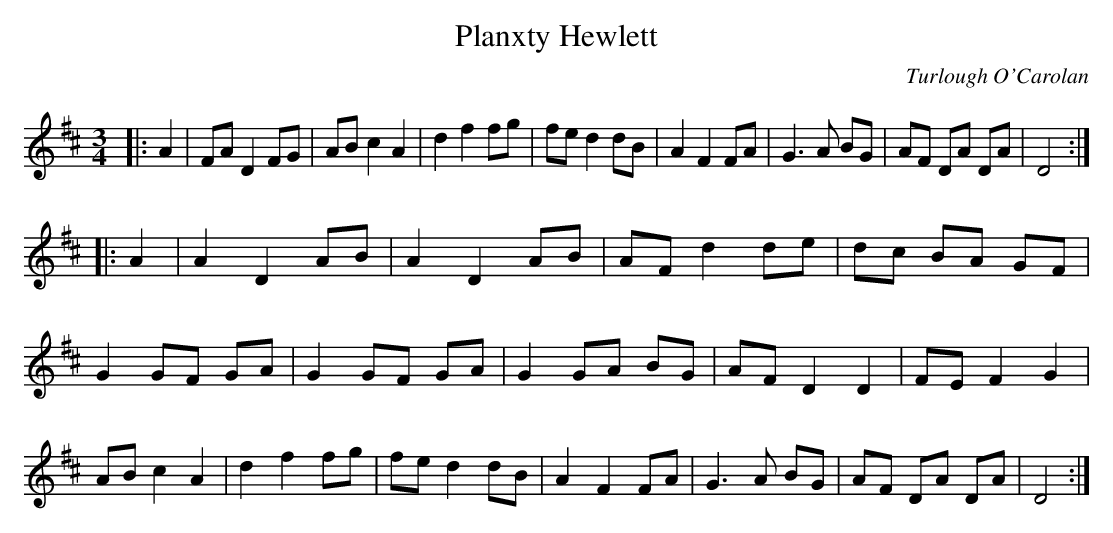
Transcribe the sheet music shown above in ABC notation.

X:1
T:Planxty Hewlett
C:Turlough O'Carolan
M:3/4
L:1/8
E:10
K:D
|:A2|FA D2 FG|AB c2A2|d2f2 fg|fed2 dB|\
A2F2 FA|G3A BG|AF DA DA|D4:|*
|:A2|A2D2 AB|A2D2AB|AF d2de|dc BA GF|\
G2GF GA|G2GF GA|G2GA BG|AF D2 D2|\
FE F2G2|AB c2A2|d2f2 fg|fed2dB|\
A2F2FA|G3A BG|AF DA DA|D4:|**
